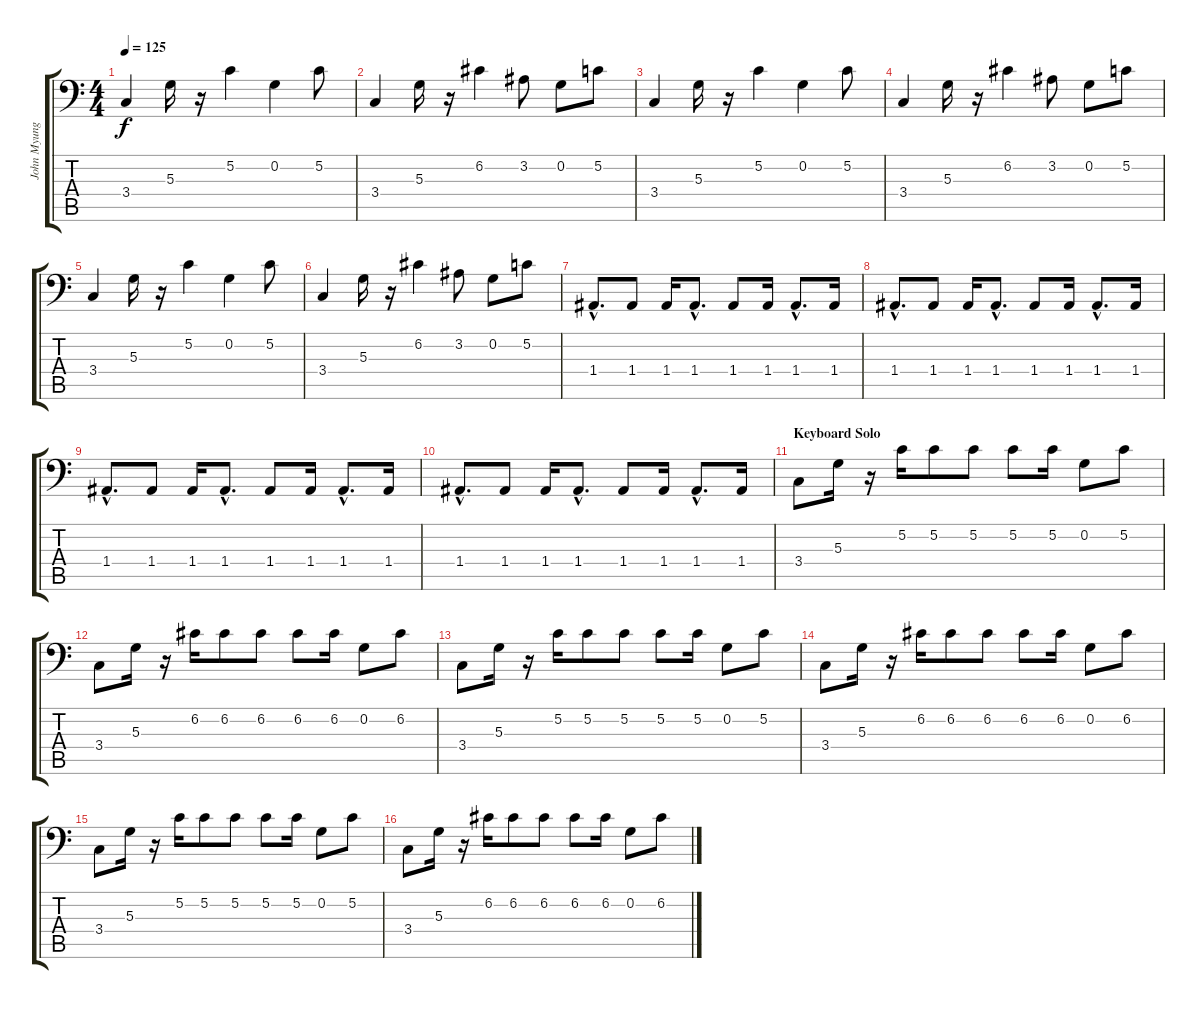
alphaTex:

\track ("John Myung" "John Myung") {instrument electricbassfinger}
\staff {score tabs}
\tuning (C3 G2 D2 A1 E1 C1) {hide}
\ts (4 4)
\tempo 125
\clef f4
\ks c
3.4.4{dy f} 5.3.16 r.16 5.2.4 0.2.4 5.2.8 |
3.4.4 5.3.16 r.16 6.2.4 3.2.8 0.2.8 5.2.8 |
3.4.4 5.3.16 r.16 5.2.4 0.2.4 5.2.8 |
3.4.4 5.3.16 r.16 6.2.4 3.2.8 0.2.8 5.2.8 |
3.4.4 5.3.16 r.16 5.2.4 0.2.4 5.2.8 |
3.4.4 5.3.16 r.16 6.2.4 3.2.8 0.2.8 5.2.8 |
1.4{hac}.8{d} 1.4.8 1.4.16 1.4{hac}.8{d} 1.4.8 1.4.16 1.4{hac}.8{d} 1.4.16 |
1.4{hac}.8{d} 1.4.8 1.4.16 1.4{hac}.8{d} 1.4.8 1.4.16 1.4{hac}.8{d} 1.4.16 |
1.4{hac}.8{d} 1.4.8 1.4.16 1.4{hac}.8{d} 1.4.8 1.4.16 1.4{hac}.8{d} 1.4.16 |
1.4{hac}.8{d} 1.4.8 1.4.16 1.4{hac}.8{d} 1.4.8 1.4.16 1.4{hac}.8{d} 1.4.16 |
\section ("" "Keyboard Solo")
3.4.8 5.3.16 r.16 5.2.16 5.2.8 5.2.8 5.2.8 5.2.16 0.2.8 5.2.8 |
3.4.8 5.3.16 r.16 6.2.16 6.2.8 6.2.8 6.2.8 6.2.16 0.2.8 6.2.8 |
3.4.8 5.3.16 r.16 5.2.16 5.2.8 5.2.8 5.2.8 5.2.16 0.2.8 5.2.8 |
3.4.8 5.3.16 r.16 6.2.16 6.2.8 6.2.8 6.2.8 6.2.16 0.2.8 6.2.8 |
3.4.8 5.3.16 r.16 5.2.16 5.2.8 5.2.8 5.2.8 5.2.16 0.2.8 5.2.8 |
3.4.8 5.3.16 r.16 6.2.16 6.2.8 6.2.8 6.2.8 6.2.16 0.2.8 6.2.8
